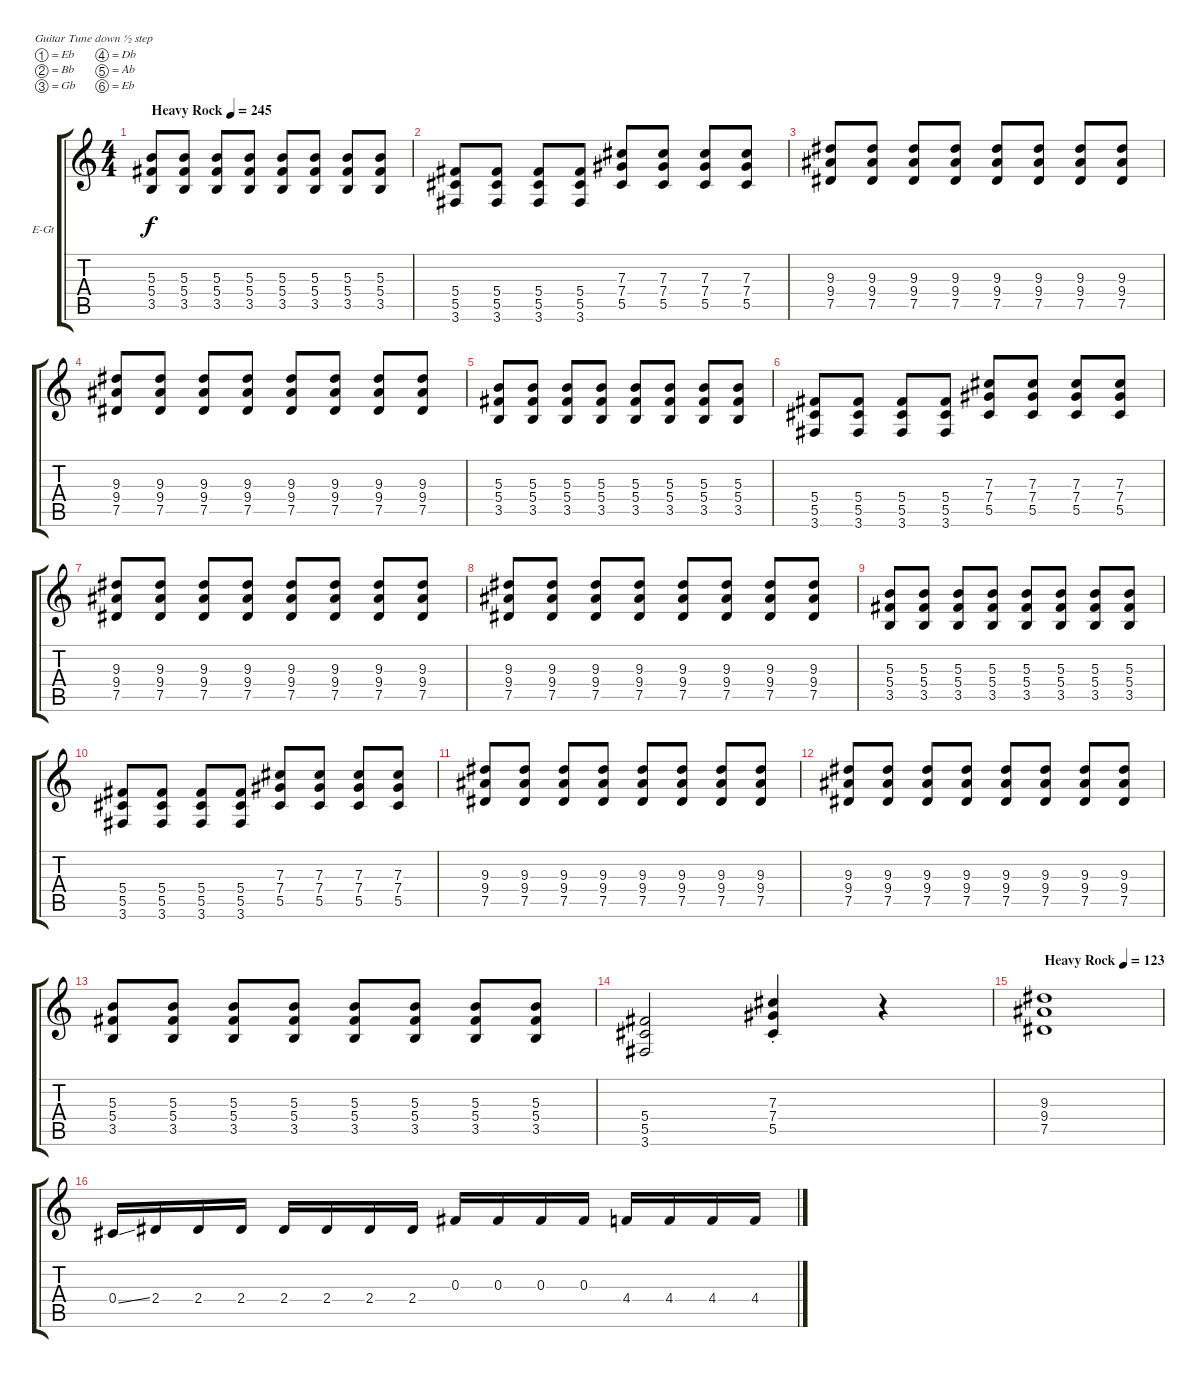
\bracketExtendMode groupsimilarinstruments
\firstSystemTrackNameOrientation horizontal
\otherSystemsTrackNameOrientation horizontal
\track ("Rythmn Guitar" "E-Gt") {instrument distortionguitar}
\staff {score tabs}
\tuning (Eb4 Bb3 Gb3 Db3 Ab2 Eb2)
\ts (4 4)
\tempo (245 "Heavy Rock")
\clef g2
\ks c
(5.3 5.4 3.5).8{dy f} (5.3 5.4 3.5).8 (5.3 5.4 3.5).8 (5.3 5.4 3.5).8 (5.3 5.4 3.5).8 (5.3 5.4 3.5).8 (5.3 5.4 3.5).8 (5.3 5.4 3.5).8 |
(5.4 5.5 3.6).8 (5.4 5.5 3.6).8 (5.4 5.5 3.6).8 (5.4 5.5 3.6).8 (7.3 7.4 5.5).8 (7.3 7.4 5.5).8 (7.3 7.4 5.5).8 (7.3 7.4 5.5).8 |
(9.3 9.4 7.5).8 (9.3 9.4 7.5).8 (9.3 9.4 7.5).8 (9.3 9.4 7.5).8 (9.3 9.4 7.5).8 (9.3 9.4 7.5).8 (9.3 9.4 7.5).8 (9.3 9.4 7.5).8 |
(9.3 9.4 7.5).8 (9.3 9.4 7.5).8 (9.3 9.4 7.5).8 (9.3 9.4 7.5).8 (9.3 9.4 7.5).8 (9.3 9.4 7.5).8 (9.3 9.4 7.5).8 (9.3 9.4 7.5).8 |
(5.3 5.4 3.5).8 (5.3 5.4 3.5).8 (5.3 5.4 3.5).8 (5.3 5.4 3.5).8 (5.3 5.4 3.5).8 (5.3 5.4 3.5).8 (5.3 5.4 3.5).8 (5.3 5.4 3.5).8 |
(5.4 5.5 3.6).8 (5.4 5.5 3.6).8 (5.4 5.5 3.6).8 (5.4 5.5 3.6).8 (7.3 7.4 5.5).8 (7.3 7.4 5.5).8 (7.3 7.4 5.5).8 (7.3 7.4 5.5).8 |
(9.3 9.4 7.5).8 (9.3 9.4 7.5).8 (9.3 9.4 7.5).8 (9.3 9.4 7.5).8 (9.3 9.4 7.5).8 (9.3 9.4 7.5).8 (9.3 9.4 7.5).8 (9.3 9.4 7.5).8 |
(9.3 9.4 7.5).8 (9.3 9.4 7.5).8 (9.3 9.4 7.5).8 (9.3 9.4 7.5).8 (9.3 9.4 7.5).8 (9.3 9.4 7.5).8 (9.3 9.4 7.5).8 (9.3 9.4 7.5).8 |
(5.3 5.4 3.5).8 (5.3 5.4 3.5).8 (5.3 5.4 3.5).8 (5.3 5.4 3.5).8 (5.3 5.4 3.5).8 (5.3 5.4 3.5).8 (5.3 5.4 3.5).8 (5.3 5.4 3.5).8 |
(5.4 5.5 3.6).8 (5.4 5.5 3.6).8 (5.4 5.5 3.6).8 (5.4 5.5 3.6).8 (7.3 7.4 5.5).8 (7.3 7.4 5.5).8 (7.3 7.4 5.5).8 (7.3 7.4 5.5).8 |
(9.3 9.4 7.5).8 (9.3 9.4 7.5).8 (9.3 9.4 7.5).8 (9.3 9.4 7.5).8 (9.3 9.4 7.5).8 (9.3 9.4 7.5).8 (9.3 9.4 7.5).8 (9.3 9.4 7.5).8 |
(9.3 9.4 7.5).8 (9.3 9.4 7.5).8 (9.3 9.4 7.5).8 (9.3 9.4 7.5).8 (9.3 9.4 7.5).8 (9.3 9.4 7.5).8 (9.3 9.4 7.5).8 (9.3 9.4 7.5).8 |
(5.3 5.4 3.5).8 (5.3 5.4 3.5).8 (5.3 5.4 3.5).8 (5.3 5.4 3.5).8 (5.3 5.4 3.5).8 (5.3 5.4 3.5).8 (5.3 5.4 3.5).8 (5.3 5.4 3.5).8 |
(5.4 5.5 3.6).2 (7.3{st} 7.4{st} 5.5{st}).4 r.4 |
\tempo (123 "Heavy Rock")
(9.3 9.4 7.5).1 |
0.4{ss}.16 2.4.16 2.4.16 2.4.16 2.4.16 2.4.16 2.4.16 2.4.16 0.3.16 0.3.16 0.3.16 0.3.16 4.4.16 4.4.16 4.4.16 4.4.16
